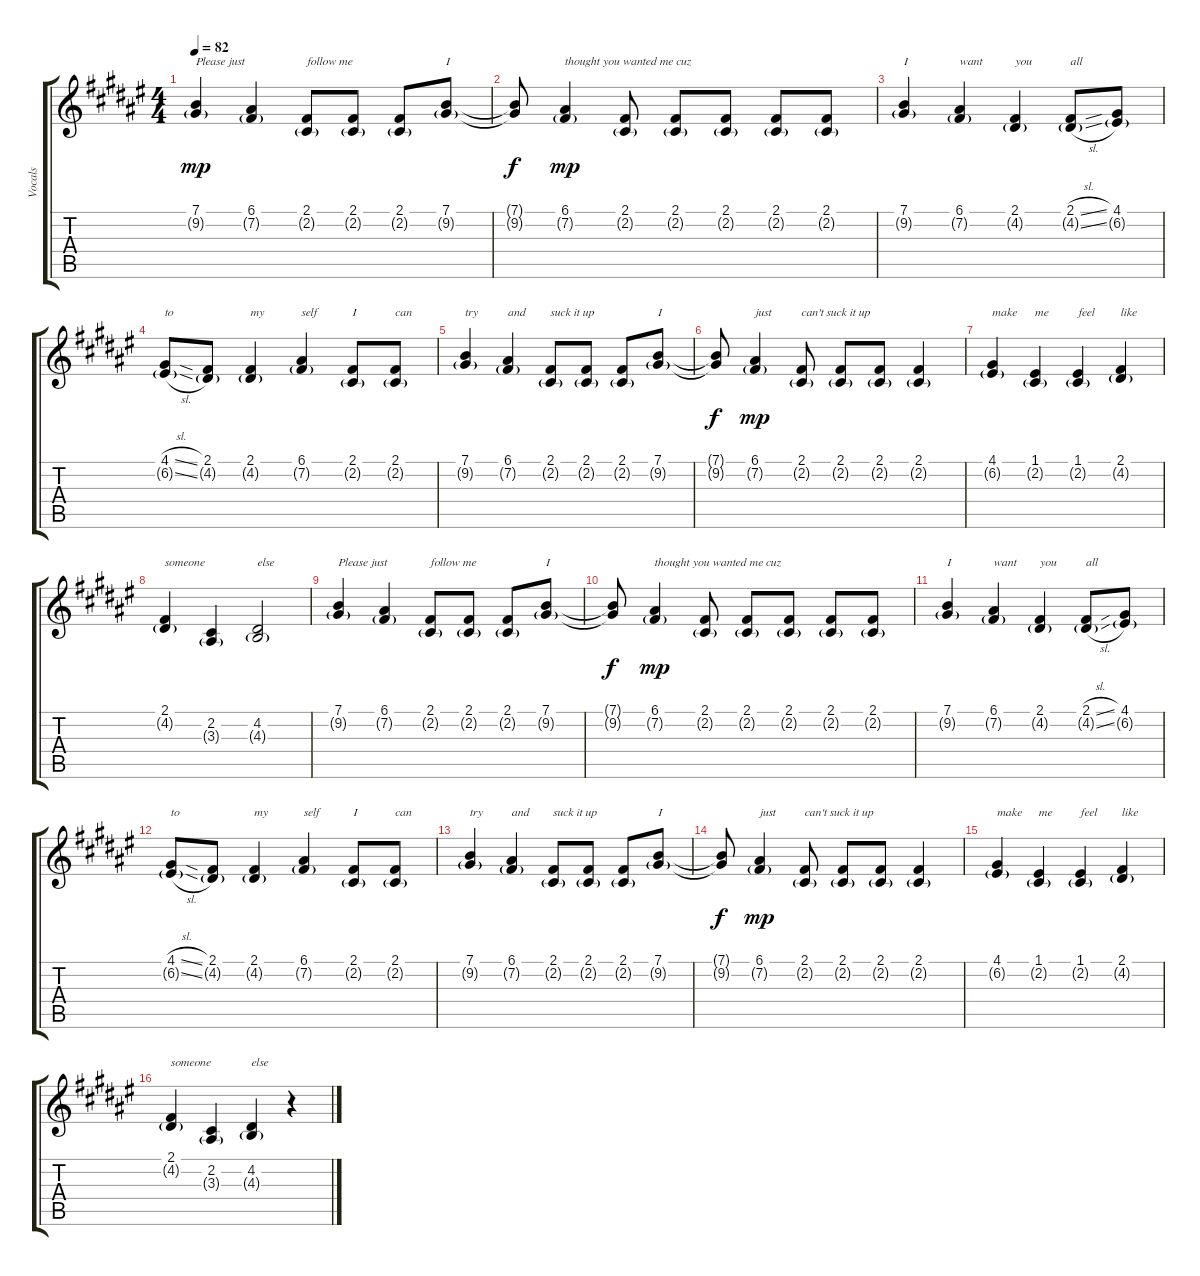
\track ("Vocals" "Vocals") {instrument choiraahs}
\staff {score tabs}
\tuning (E4 B3 G3 D3 A2 E2) {hide}
\ts (4 4)
\tempo 82
\clef g2
\ks f#
(7.1 9.2{g}).4{txt "Please just" dy mp} (6.1 7.2{g}).4 (2.1 2.2{g}).8{txt "follow me"} (2.1 2.2{g}).8 (2.1 2.2{g}).8 (7.1 9.2{g}).8{txt "I"} |
(7.1{t} 9.2{t}).8{dy f} (6.1 7.2{g}).4{txt "thought you wanted me cuz" dy mp} (2.1 2.2{g}).8 (2.1 2.2{g}).8 (2.1 2.2{g}).8 (2.1 2.2{g}).8 (2.1 2.2{g}).8 |
(7.1 9.2{g}).4{txt "I"} (6.1 7.2{g}).4{txt "want"} (2.1 4.2{g}).4{txt "you"} (2.1{sl} 4.2{sl g}).8{txt "all"} (4.1 6.2{g}).8 |
(4.1{sl} 6.2{sl g}).8{txt "to"} (2.1 4.2{g}).8 (2.1 4.2{g}).4{txt "my"} (6.1 7.2{g}).4{txt "self"} (2.1 2.2{g}).8{txt "I "} (2.1 2.2{g}).8{txt "can"} |
(7.1 9.2{g}).4{txt "try"} (6.1 7.2{g}).4{txt "and"} (2.1 2.2{g}).8{txt "suck it up"} (2.1 2.2{g}).8 (2.1 2.2{g}).8 (7.1 9.2{g}).8{txt "I"} |
(7.1{t} 9.2{t}).8{dy f} (6.1 7.2{g}).4{txt "just" dy mp} (2.1 2.2{g}).8{txt "can't suck it up"} (2.1 2.2{g}).8 (2.1 2.2{g}).8 (2.1 2.2{g}).4 |
(4.1 6.2{g}).4{txt "make"} (1.1 2.2{g}).4{txt "me"} (1.1 2.2{g}).4{txt "feel"} (2.1 4.2{g}).4{txt "like"} |
(2.1 4.2{g}).4{txt "someone"} (2.2 3.3{g}).4 (4.2 4.3{g}).2{txt "else"} |
(7.1 9.2{g}).4{txt "Please just"} (6.1 7.2{g}).4 (2.1 2.2{g}).8{txt "follow me"} (2.1 2.2{g}).8 (2.1 2.2{g}).8 (7.1 9.2{g}).8{txt "I"} |
(7.1{t} 9.2{t}).8{dy f} (6.1 7.2{g}).4{txt "thought you wanted me cuz" dy mp} (2.1 2.2{g}).8 (2.1 2.2{g}).8 (2.1 2.2{g}).8 (2.1 2.2{g}).8 (2.1 2.2{g}).8 |
(7.1 9.2{g}).4{txt "I"} (6.1 7.2{g}).4{txt "want"} (2.1 4.2{g}).4{txt "you"} (2.1{sl} 4.2{sl g}).8{txt "all"} (4.1 6.2{g}).8 |
(4.1{sl} 6.2{sl g}).8{txt "to"} (2.1 4.2{g}).8 (2.1 4.2{g}).4{txt "my"} (6.1 7.2{g}).4{txt "self"} (2.1 2.2{g}).8{txt "I "} (2.1 2.2{g}).8{txt "can"} |
(7.1 9.2{g}).4{txt "try"} (6.1 7.2{g}).4{txt "and"} (2.1 2.2{g}).8{txt "suck it up"} (2.1 2.2{g}).8 (2.1 2.2{g}).8 (7.1 9.2{g}).8{txt "I"} |
(7.1{t} 9.2{t}).8{dy f} (6.1 7.2{g}).4{txt "just" dy mp} (2.1 2.2{g}).8{txt "can't suck it up"} (2.1 2.2{g}).8 (2.1 2.2{g}).8 (2.1 2.2{g}).4 |
(4.1 6.2{g}).4{txt "make"} (1.1 2.2{g}).4{txt "me"} (1.1 2.2{g}).4{txt "feel"} (2.1 4.2{g}).4{txt "like"} |
(2.1 4.2{g}).4{txt "someone"} (2.2 3.3{g}).4 (4.2 4.3{g}).4{txt "else"} r.4
